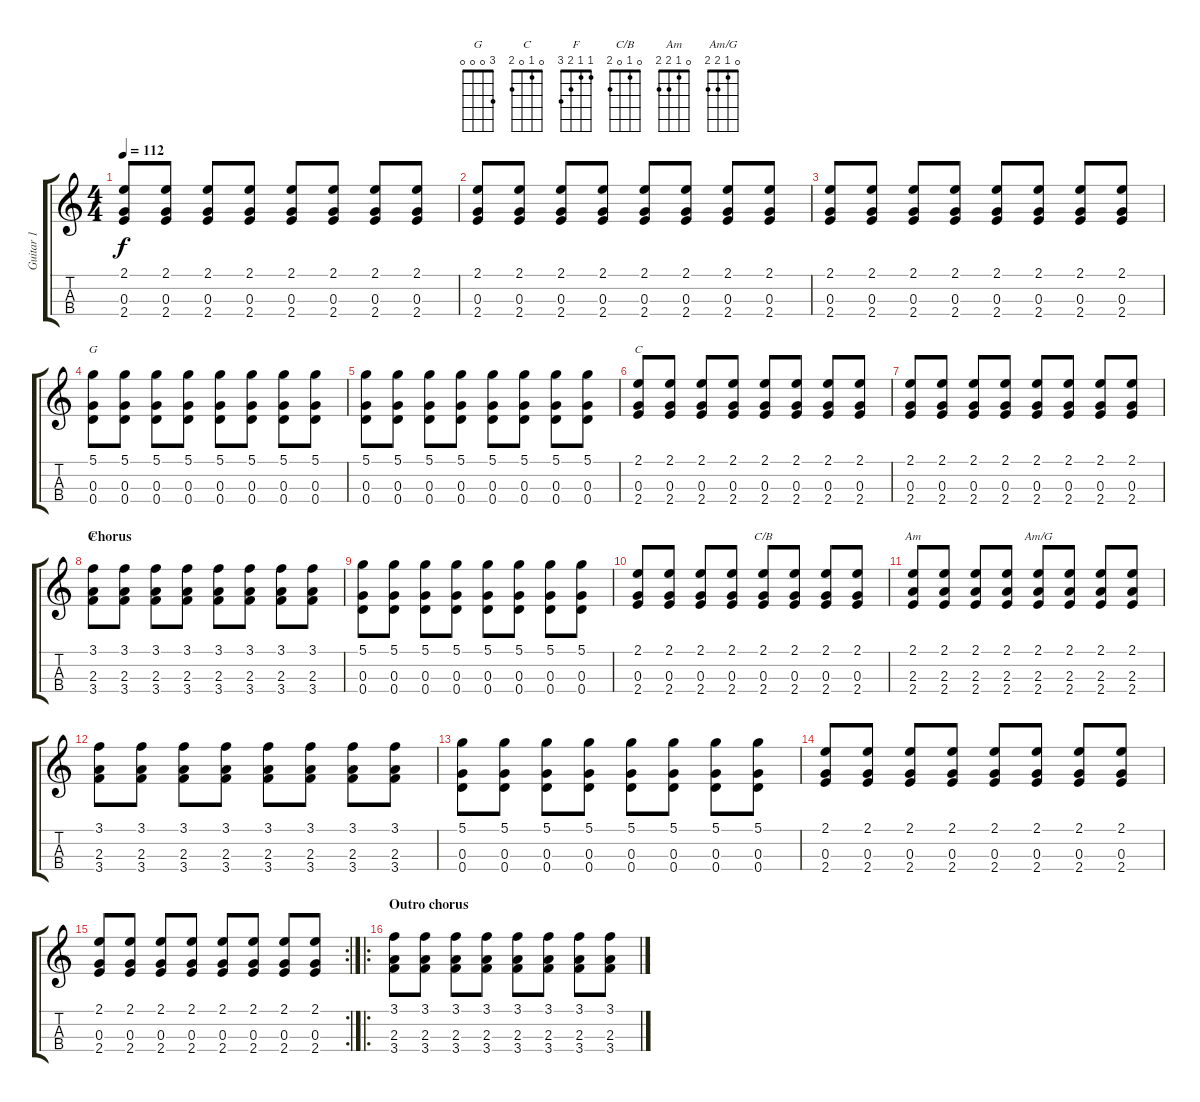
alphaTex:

\track ("Guitar 1" "Guitar 1") {instrument electricguitarclean}
\staff {score tabs}
\tuning (D4 B4 G3 D3) {hide}
\chord ("G" 3 0 0 0)
\chord ("C" 0 1 0 2)
\chord ("F" 1 1 2 3)
\chord ("C/B" 0 1 0 2)
\chord ("Am" 0 1 2 2)
\chord ("Am/G" 0 1 2 2)
\ts (4 4)
\tempo 112
\clef g2
\ks c
(2.1 0.3 2.4).8{dy f} (2.1 0.3 2.4).8 (2.1 0.3 2.4).8 (2.1 0.3 2.4).8 (2.1 0.3 2.4).8 (2.1 0.3 2.4).8 (2.1 0.3 2.4).8 (2.1 0.3 2.4).8 |
(2.1 0.3 2.4).8 (2.1 0.3 2.4).8 (2.1 0.3 2.4).8 (2.1 0.3 2.4).8 (2.1 0.3 2.4).8 (2.1 0.3 2.4).8 (2.1 0.3 2.4).8 (2.1 0.3 2.4).8 |
(2.1 0.3 2.4).8 (2.1 0.3 2.4).8 (2.1 0.3 2.4).8 (2.1 0.3 2.4).8 (2.1 0.3 2.4).8 (2.1 0.3 2.4).8 (2.1 0.3 2.4).8 (2.1 0.3 2.4).8 |
(5.1 0.3 0.4).8{ch "G"} (5.1 0.3 0.4).8 (5.1 0.3 0.4).8 (5.1 0.3 0.4).8 (5.1 0.3 0.4).8 (5.1 0.3 0.4).8 (5.1 0.3 0.4).8 (5.1 0.3 0.4).8 |
(5.1 0.3 0.4).8 (5.1 0.3 0.4).8 (5.1 0.3 0.4).8 (5.1 0.3 0.4).8 (5.1 0.3 0.4).8 (5.1 0.3 0.4).8 (5.1 0.3 0.4).8 (5.1 0.3 0.4).8 |
(2.1 0.3 2.4).8{ch "C"} (2.1 0.3 2.4).8 (2.1 0.3 2.4).8 (2.1 0.3 2.4).8 (2.1 0.3 2.4).8 (2.1 0.3 2.4).8 (2.1 0.3 2.4).8 (2.1 0.3 2.4).8 |
(2.1 0.3 2.4).8 (2.1 0.3 2.4).8 (2.1 0.3 2.4).8 (2.1 0.3 2.4).8 (2.1 0.3 2.4).8 (2.1 0.3 2.4).8 (2.1 0.3 2.4).8 (2.1 0.3 2.4).8 |
\section ("" "Chorus")
(3.1 2.3 3.4).8{ch "F"} (3.1 2.3 3.4).8 (3.1 2.3 3.4).8 (3.1 2.3 3.4).8 (3.1 2.3 3.4).8 (3.1 2.3 3.4).8 (3.1 2.3 3.4).8 (3.1 2.3 3.4).8 |
(5.1 0.3 0.4).8 (5.1 0.3 0.4).8 (5.1 0.3 0.4).8 (5.1 0.3 0.4).8 (5.1 0.3 0.4).8 (5.1 0.3 0.4).8 (5.1 0.3 0.4).8 (5.1 0.3 0.4).8 |
(2.1 0.3 2.4).8 (2.1 0.3 2.4).8 (2.1 0.3 2.4).8 (2.1 0.3 2.4).8 (2.1 0.3 2.4).8{ch "C/B"} (2.1 0.3 2.4).8 (2.1 0.3 2.4).8 (2.1 0.3 2.4).8 |
(2.1 2.3 2.4).8{ch "Am"} (2.1 2.3 2.4).8 (2.1 2.3 2.4).8 (2.1 2.3 2.4).8 (2.1 2.3 2.4).8{ch "Am/G"} (2.1 2.3 2.4).8 (2.1 2.3 2.4).8 (2.1 2.3 2.4).8 |
(3.1 2.3 3.4).8 (3.1 2.3 3.4).8 (3.1 2.3 3.4).8 (3.1 2.3 3.4).8 (3.1 2.3 3.4).8 (3.1 2.3 3.4).8 (3.1 2.3 3.4).8 (3.1 2.3 3.4).8 |
(5.1 0.3 0.4).8 (5.1 0.3 0.4).8 (5.1 0.3 0.4).8 (5.1 0.3 0.4).8 (5.1 0.3 0.4).8 (5.1 0.3 0.4).8 (5.1 0.3 0.4).8 (5.1 0.3 0.4).8 |
(2.1 0.3 2.4).8 (2.1 0.3 2.4).8 (2.1 0.3 2.4).8 (2.1 0.3 2.4).8 (2.1 0.3 2.4).8 (2.1 0.3 2.4).8 (2.1 0.3 2.4).8 (2.1 0.3 2.4).8 |
\rc 2
(2.1 0.3 2.4).8 (2.1 0.3 2.4).8 (2.1 0.3 2.4).8 (2.1 0.3 2.4).8 (2.1 0.3 2.4).8 (2.1 0.3 2.4).8 (2.1 0.3 2.4).8 (2.1 0.3 2.4).8 |
\ro
\section ("" "Outro chorus")
(3.1 2.3 3.4).8 (3.1 2.3 3.4).8 (3.1 2.3 3.4).8 (3.1 2.3 3.4).8 (3.1 2.3 3.4).8 (3.1 2.3 3.4).8 (3.1 2.3 3.4).8 (3.1 2.3 3.4).8
